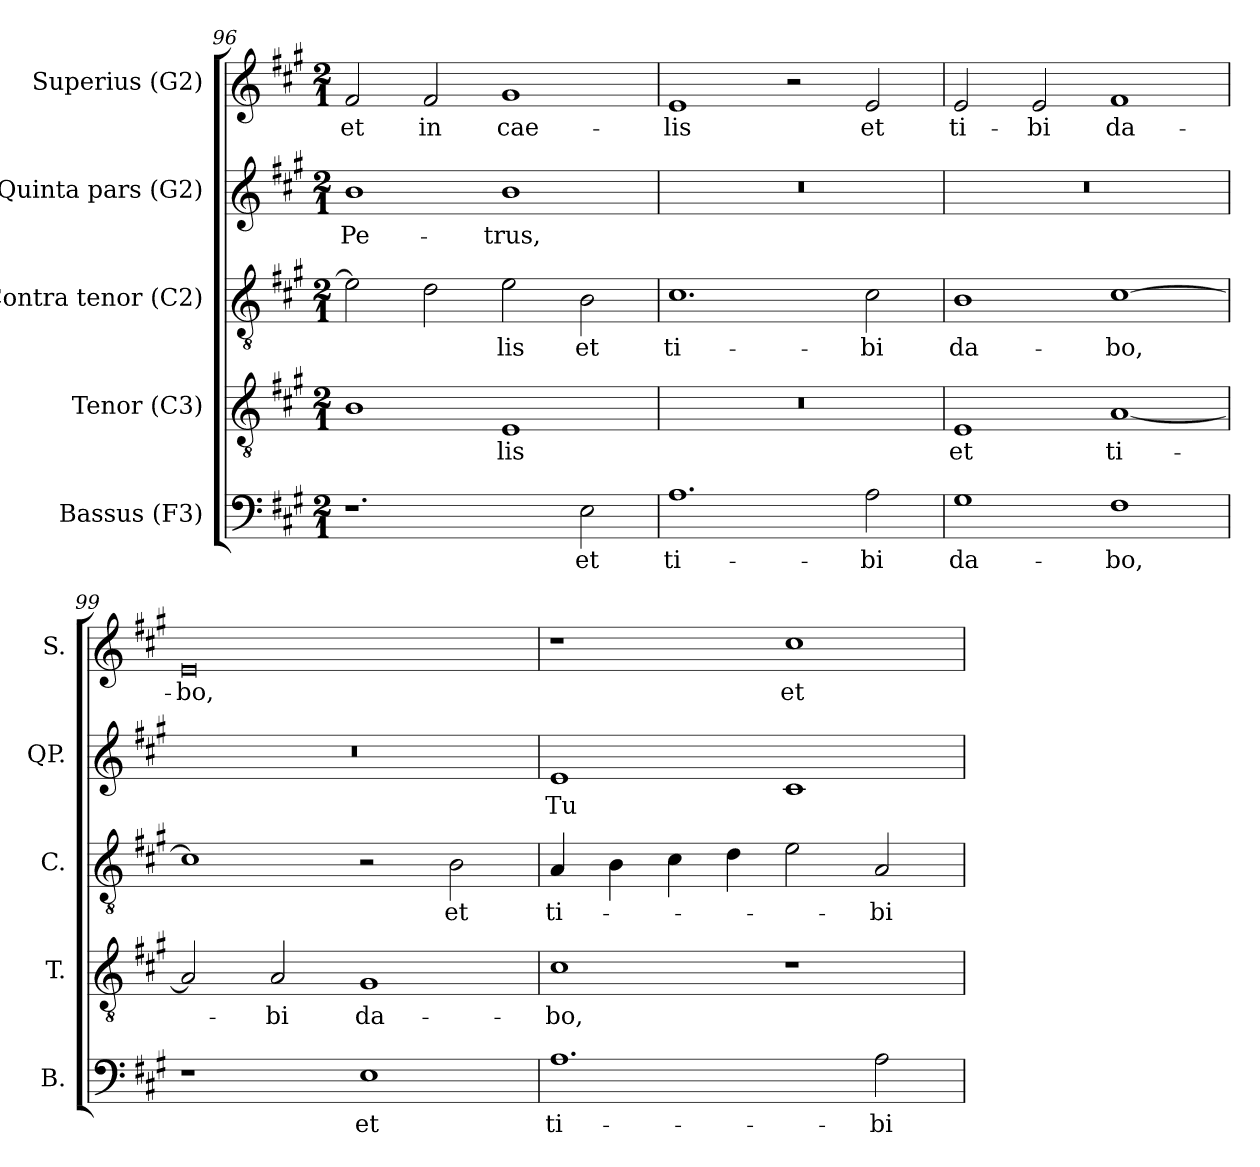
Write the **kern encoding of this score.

**kern	**text	**kern	**text	**kern	**text	**kern	**text	**kern	**text
*part5	*part5	*part4	*part4	*part3	*part3	*part2	*part2	*part1	*part1
*staff5	*staff5	*staff4	*staff4	*staff3	*staff3	*staff2	*staff2	*staff1	*staff1
*I"Bassus (F3)	*	*I"Tenor (C3)	*	*I"Contra tenor (C2)	*	*I"Quinta pars (G2)	*	*I"Superius (G2)	*
*I'B.	*	*I'T.	*	*I'C.	*	*I'QP.	*	*I'S.	*
*clefF4	*	*clefGv2	*	*clefGv2	*	*clefG2	*	*clefG2	*
*	*	*ITrd7c12	*	*ITrd7c12	*	*ITrd7c12	*	*	*
*k[f#c#g#]	*	*k[f#c#g#]	*	*k[f#c#g#]	*	*k[f#c#g#]	*	*k[f#c#g#]	*
*A:	*	*A:	*	*A:	*	*A:	*	*A:	*
*M2/1	*	*M2/1	*	*M2/1	*	*M2/1	*	*M2/1	*
=96	=96	=96	=96	=96	=96	=96	=96	=96	=96
!	!	!	!	!	!	!	!LO:LY:b:color=#000000	!	!
!	!	!	!	!	!	!	!	!	!LO:LY:b:color=#000000
1.r	.	1BBi	.	2Ei\]	.	1Bi	Pe-	2f#i/	et
!	!	!	!	!	!	!	!	!	!LO:LY:b:color=#000000
.	.	.	.	2Di\	.	.	.	2f#i/	in
!	!	!	!LO:LY:b:color=#000000	!	!	!	!	!	!
!	!	!	!	!	!LO:LY:b:color=#000000	!	!	!	!
!	!	!	!	!	!	!	!LO:LY:b:color=#000000	!	!
!	!	!	!	!	!	!	!	!	!LO:LY:b:color=#000000
.	.	1EEi	-lis	2Ei\	-lis	1Bi	-trus,	1g#i	cae-
!	!LO:LY:b:color=#000000	!	!	!	!	!	!	!	!
!	!	!	!	!	!LO:LY:b:color=#000000	!	!	!	!
2Ei\	et	.	.	2BBi\	et	.	.	.	.
=97	=97	=97	=97	=97	=97	=97	=97	=97	=97
!	!LO:LY:b:color=#000000	!LO:N:vis=1	!	!	!	!	!	!	!
!	!	!	!	!	!LO:LY:b:color=#000000	!LO:N:vis=1	!	!	!
!	!	!	!	!	!	!	!	!	!LO:LY:b:color=#000000
1.Ai	ti-	0r	.	1.C#i	ti-	0r	.	1ei	-lis
.	.	.	.	.	.	.	.	2r	.
!	!LO:LY:b:color=#000000	!	!	!	!	!	!	!	!
!	!	!	!	!	!LO:LY:b:color=#000000	!	!	!	!
!	!	!	!	!	!	!	!	!	!LO:LY:b:color=#000000
2Ai\	-bi	.	.	2C#i\	-bi	.	.	2ei/	et
=98	=98	=98	=98	=98	=98	=98	=98	=98	=98
!	!LO:LY:b:color=#000000	!	!	!	!	!	!	!	!
!	!	!	!LO:LY:b:color=#000000	!	!	!	!	!	!
!	!	!	!	!	!LO:LY:b:color=#000000	!LO:N:vis=1	!	!	!
!	!	!	!	!	!	!	!	!	!LO:LY:b:color=#000000
1G#i	da-	1EEi	et	1BBi	da-	0r	.	2ei/	ti-
!	!	!	!	!	!	!	!	!	!LO:LY:b:color=#000000
.	.	.	.	.	.	.	.	2ei/	-bi
!	!LO:LY:b:color=#000000	!	!	!	!	!	!	!	!
!	!	!	!LO:LY:b:color=#000000	!	!	!	!	!	!
!	!	!	!	!	!LO:LY:b:color=#000000	!	!	!	!
!	!	!	!	!	!	!	!	!	!LO:LY:b:color=#000000
1F#i	-bo,	[1AAi	ti-	[1C#i	-bo,	.	.	1f#i	da-
!!LO:PB:g=z
=99	=99	=99	=99	=99	=99	=99	=99	=99	=99
!	!	!	!	!	!	!LO:N:vis=1	!	!	!
!	!	!	!	!	!	!	!	!	!LO:LY:b:color=#000000
1r	.	2AAi/]	.	1C#i]	.	0r	.	0ei	-bo,
!	!	!	!LO:LY:b:color=#000000	!	!	!	!	!	!
.	.	2AAi/	-bi	.	.	.	.	.	.
!	!LO:LY:b:color=#000000	!	!	!	!	!	!	!	!
!	!	!	!LO:LY:b:color=#000000	!	!	!	!	!	!
1Ei	et	1GG#i	da-	2r	.	.	.	.	.
!	!	!	!	!	!LO:LY:b:color=#000000	!	!	!	!
.	.	.	.	2BBi\	et	.	.	.	.
=100	=100	=100	=100	=100	=100	=100	=100	=100	=100
!	!LO:LY:b:color=#000000	!	!	!	!	!	!	!	!
!	!	!	!LO:LY:b:color=#000000	!	!	!	!	!	!
!	!	!	!	!	!LO:LY:b:color=#000000	!	!	!	!
!	!	!	!	!	!	!	!LO:LY:b:color=#000000	!	!
1.Ai	ti-	1C#i	-bo,	4AAi/	ti-	1Ei	Tu	1r	.
.	.	.	.	4BBi\	.	.	.	.	.
.	.	.	.	4C#i\	.	.	.	.	.
.	.	.	.	4Di\	.	.	.	.	.
!	!	!	!	!	!	!	!	!	!LO:LY:b:color=#000000
.	.	1r	.	2Ei\	.	1C#i	.	1cc#i	et
!	!LO:LY:b:color=#000000	!	!	!	!	!	!	!	!
!	!	!	!	!	!LO:LY:b:color=#000000	!	!	!	!
2Ai\	-bi	.	.	2AAi/	-bi	.	.	.	.
=	=	=	=	=	=	=	=	=	=
*-	*-	*-	*-	*-	*-	*-	*-	*-	*-
